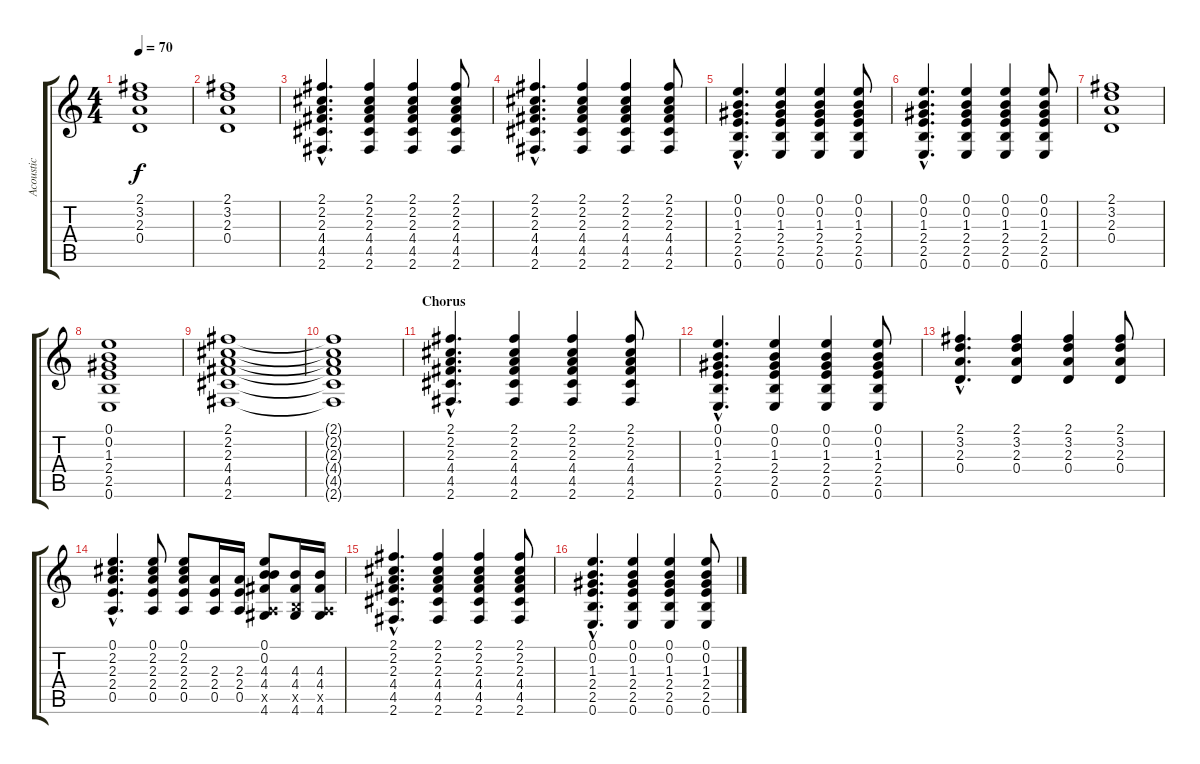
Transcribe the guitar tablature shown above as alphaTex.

\track ("Acoustic" "Acoustic") {instrument acousticguitarsteel}
\staff {score tabs}
\tuning (E4 B3 G3 D3 A2 E2) {hide}
\ts (4 4)
\tempo 70
\clef g2
\ks c
(2.1 3.2 2.3 0.4).1{dy f} |
(2.1 3.2 2.3 0.4).1 |
(2.1{hac} 2.2{hac} 2.3{hac} 4.4{hac} 4.5{hac} 2.6{hac}).4{d} (2.1 2.2 2.3 4.4 4.5 2.6).4 (2.1 2.2 2.3 4.4 4.5 2.6).4 (2.1 2.2 2.3 4.4 4.5 2.6).8 |
(2.1{hac} 2.2{hac} 2.3{hac} 4.4{hac} 4.5{hac} 2.6{hac}).4{d} (2.1 2.2 2.3 4.4 4.5 2.6).4 (2.1 2.2 2.3 4.4 4.5 2.6).4 (2.1 2.2 2.3 4.4 4.5 2.6).8 |
(0.1{hac} 0.2{hac} 1.3{hac} 2.4{hac} 2.5{hac} 0.6{hac}).4{d} (0.1 0.2 1.3 2.4 2.5 0.6).4 (0.1 0.2 1.3 2.4 2.5 0.6).4 (0.1 0.2 1.3 2.4 2.5 0.6).8 |
(0.1{hac} 0.2{hac} 1.3{hac} 2.4{hac} 2.5{hac} 0.6{hac}).4{d} (0.1 0.2 1.3 2.4 2.5 0.6).4 (0.1 0.2 1.3 2.4 2.5 0.6).4 (0.1 0.2 1.3 2.4 2.5 0.6).8 |
(2.1 3.2 2.3 0.4).1 |
(0.1 0.2 1.3 2.4 2.5 0.6).1 |
(2.1 2.2 2.3 4.4 4.5 2.6).1 |
(2.1{t} 2.2{t} 2.3{t} 4.4{t} 4.5{t} 2.6{t}).1 |
\section ("" "Chorus")
(2.1{hac} 2.2{hac} 2.3{hac} 4.4{hac} 4.5{hac} 2.6{hac}).4{d} (2.1 2.2 2.3 4.4 4.5 2.6).4 (2.1 2.2 2.3 4.4 4.5 2.6).4 (2.1 2.2 2.3 4.4 4.5 2.6).8 |
(0.1{hac} 0.2{hac} 1.3{hac} 2.4{hac} 2.5{hac} 0.6{hac}).4{d} (0.1 0.2 1.3 2.4 2.5 0.6).4 (0.1 0.2 1.3 2.4 2.5 0.6).4 (0.1 0.2 1.3 2.4 2.5 0.6).8 |
(2.1{hac} 3.2{hac} 2.3{hac} 0.4{hac}).4{d} (2.1 3.2 2.3 0.4).4 (2.1 3.2 2.3 0.4).4 (2.1 3.2 2.3 0.4).8 |
(0.1{hac} 2.2{hac} 2.3{hac} 2.4{hac} 0.5{hac}).4{d} (0.1 2.2 2.3 2.4 0.5).8 (0.1 2.2 2.3 2.4 0.5).8 (2.3 2.4 0.5).16 (2.3 2.4 0.5).16 (0.1 0.2 4.3 4.4 0.5{x} 4.6).8 (4.3 4.4 2.5{x} 4.6).16 (4.3 4.4 0.5{x} 4.6).16 |
(2.1{hac} 2.2{hac} 2.3{hac} 4.4{hac} 4.5{hac} 2.6{hac}).4{d} (2.1 2.2 2.3 4.4 4.5 2.6).4 (2.1 2.2 2.3 4.4 4.5 2.6).4 (2.1 2.2 2.3 4.4 4.5 2.6).8 |
(0.1{hac} 0.2{hac} 1.3{hac} 2.4{hac} 2.5{hac} 0.6{hac}).4{d} (0.1 0.2 1.3 2.4 2.5 0.6).4 (0.1 0.2 1.3 2.4 2.5 0.6).4 (0.1 0.2 1.3 2.4 2.5 0.6).8
